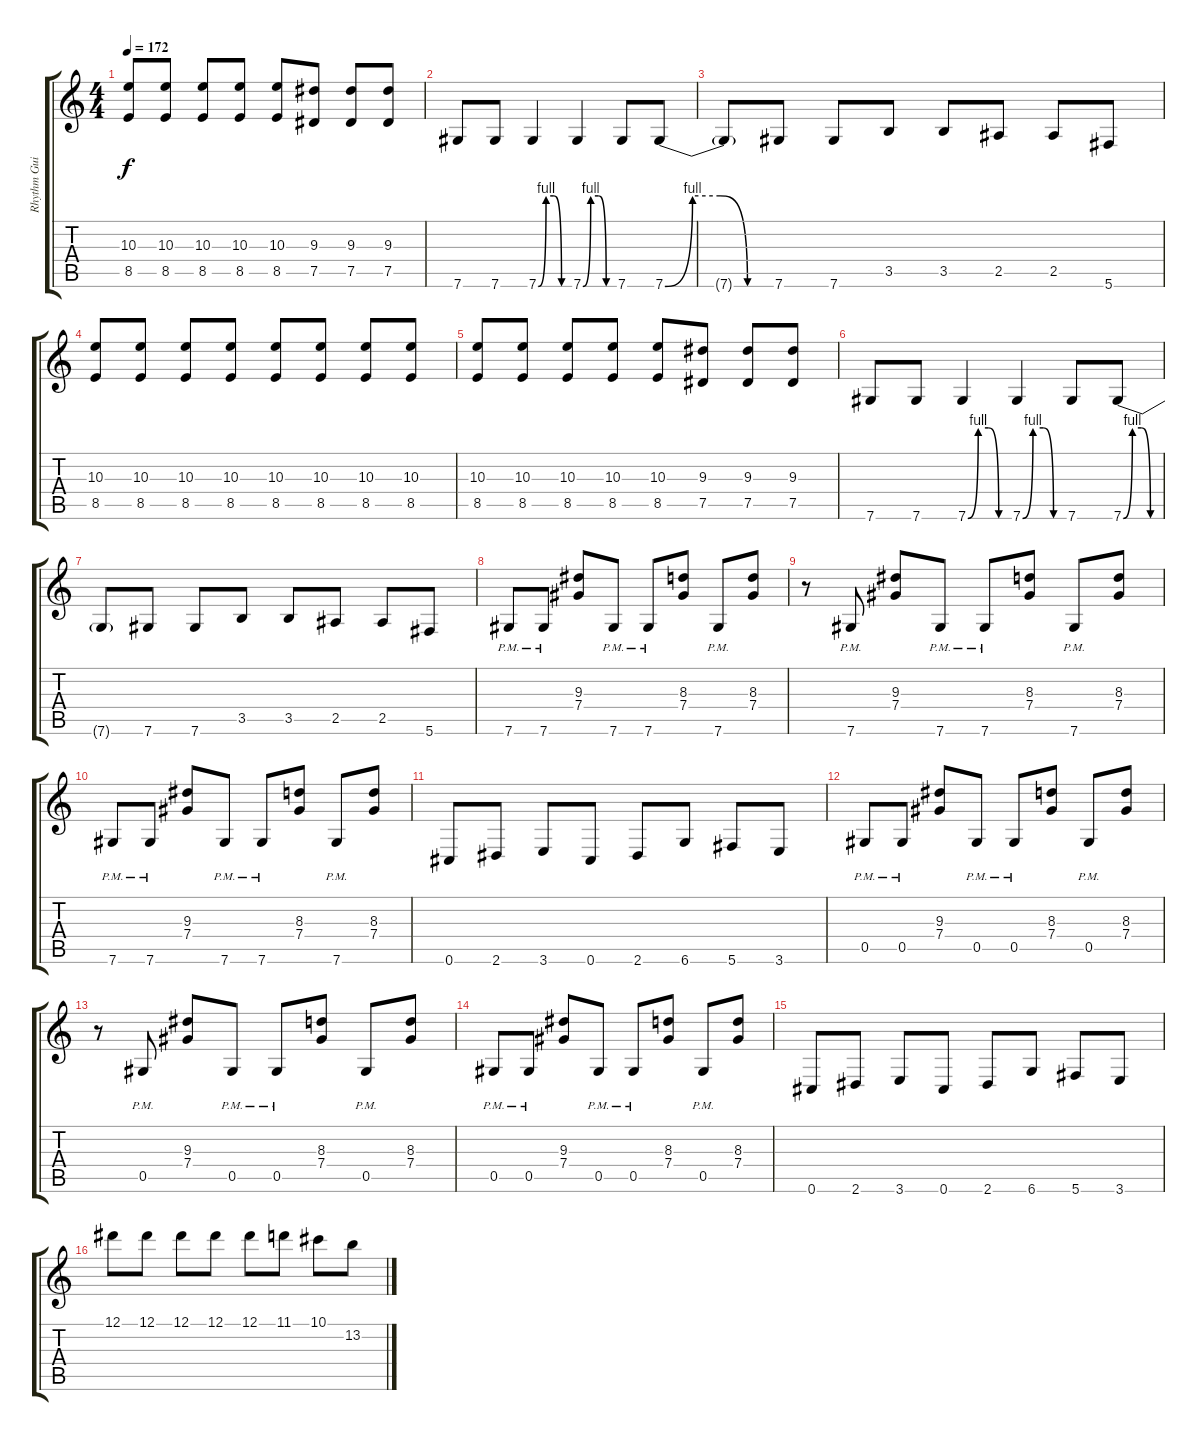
\track ("Rhythm Guitar 1" "Rhythm Gui") {instrument distortionguitar}
\staff {score tabs}
\tuning (Eb4 Bb3 Gb3 Db3 Ab2 Db2) {hide}
\ts (4 4)
\tempo 172
\clef g2
\ks c
(10.3 8.5).8{dy f} (10.3 8.5).8 (10.3 8.5).8 (10.3 8.5).8 (10.3 8.5).8 (9.3 7.5).8 (9.3 7.5).8 (9.3 7.5).8 |
7.6.8 7.6.8 7.6{be (custom 0 0 15 4 30 4 45 0 60 0)}.4 7.6{be (custom 0 0 15 4 30 4 45 0 60 0)}.4 7.6.8 7.6{be (custom 0 0 15 4 30 4 45 0 60 0)}.8 |
7.6{t}.8 7.6.8 7.6.8 3.5.8 3.5.8 2.5.8 2.5.8 5.6.8 |
(10.3 8.5).8 (10.3 8.5).8 (10.3 8.5).8 (10.3 8.5).8 (10.3 8.5).8 (10.3 8.5).8 (10.3 8.5).8 (10.3 8.5).8 |
(10.3 8.5).8 (10.3 8.5).8 (10.3 8.5).8 (10.3 8.5).8 (10.3 8.5).8 (9.3 7.5).8 (9.3 7.5).8 (9.3 7.5).8 |
7.6.8 7.6.8 7.6{be (custom 0 0 15 4 30 4 45 0 60 0)}.4 7.6{be (custom 0 0 15 4 30 4 45 0 60 0)}.4 7.6.8 7.6{be (custom 0 0 15 4 30 4 45 0 60 0)}.8 |
7.6{t}.8 7.6.8 7.6.8 3.5.8 3.5.8 2.5.8 2.5.8 5.6.8 |
7.6{pm}.8 7.6{pm}.8 (9.3 7.4).8 7.6{pm}.8 7.6{pm}.8 (8.3 7.4).8 7.6{pm}.8 (8.3 7.4).8 |
r.8 7.6{pm}.8 (9.3 7.4).8 7.6{pm}.8 7.6{pm}.8 (8.3 7.4).8 7.6{pm}.8 (8.3 7.4).8 |
7.6{pm}.8 7.6{pm}.8 (9.3 7.4).8 7.6{pm}.8 7.6{pm}.8 (8.3 7.4).8 7.6{pm}.8 (8.3 7.4).8 |
0.6.8 2.6.8 3.6.8 0.6.8 2.6.8 6.6.8 5.6.8 3.6.8 |
0.5{pm}.8 0.5{pm}.8 (9.3 7.4).8 0.5{pm}.8 0.5{pm}.8 (8.3 7.4).8 0.5{pm}.8 (8.3 7.4).8 |
r.8 0.5{pm}.8 (9.3 7.4).8 0.5{pm}.8 0.5{pm}.8 (8.3 7.4).8 0.5{pm}.8 (8.3 7.4).8 |
0.5{pm}.8 0.5{pm}.8 (9.3 7.4).8 0.5{pm}.8 0.5{pm}.8 (8.3 7.4).8 0.5{pm}.8 (8.3 7.4).8 |
0.6.8 2.6.8 3.6.8 0.6.8 2.6.8 6.6.8 5.6.8 3.6.8 |
12.1.8 12.1.8 12.1.8 12.1.8 12.1.8 11.1.8 10.1.8 13.2.8
